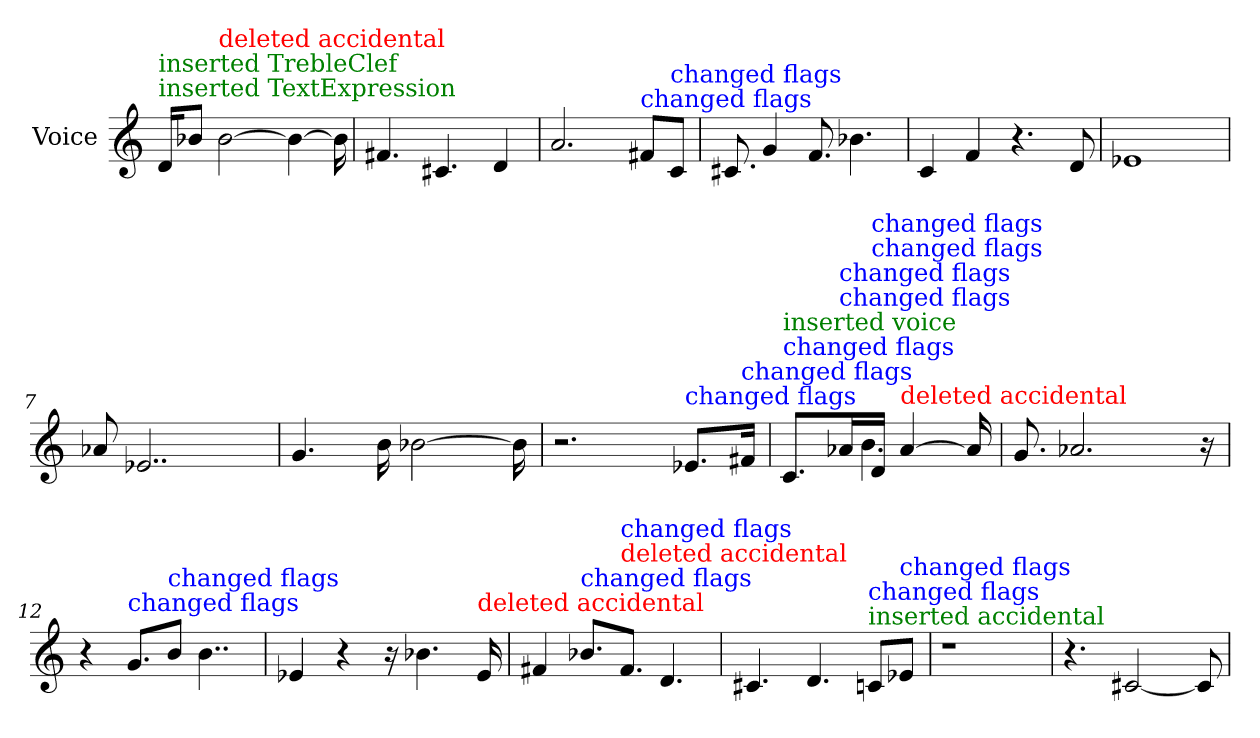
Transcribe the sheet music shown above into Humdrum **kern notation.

**kern
*part1
*staff1
*I"Voice
*I'Voice
*clefG2
=1
!LO:TX:color=#008000:t=inserted TextExpression
!LO:TX:color=#008000:t=inserted TrebleClef
16d/KL
8b-X/J
!LO:TX:color=#FF0000:t=deleted accidental
[>2b-i\
4b-\_
16b-\]
=2
4.f#X/
4.c#X/
4d/
=3
2.a/
!LO:TX:color=#0000FF:t=changed flags
8f#Xj/L
!LO:TX:color=#0000FF:t=changed flags
8cj/J
=4
8.c#X/
4g/
8.f/
4.b-X\
=5
4c/
4f/
4.r
8d/
=6
1e-X
=7
8a-X/
2..e-X/
=8
4.g/
16b\
[>2b-X\
16b-\]
!!LO:LB:g=z
=9
2.rcc
!LO:TX:color=#0000FF:t=changed flags
8.e-Xj/L
!LO:TX:color=#0000FF:t=changed flags
16f#Xj/Jk
=10
*^
!LO:TX:color=#0000FF:t=changed flags	!
!LO:TX:color=#008000:t=inserted voice	!
8.cj/L	4ryy
!LO:TX:color=#0000FF:t=changed flags	!
!LO:TX:color=#0000FF:t=changed flags	!
16a-Xj/L	.
!LO:TX:color=#0000FF:t=changed flags	!
!LO:TX:color=#0000FF:t=changed flags	!
16dj/JJ	4.bZ\
!LO:TX:color=#FF0000:t=deleted accidental	!
[<4a-i/	.
16a-/]	.
*v	*v
=11
8.g/
2.a-X/
16ra
=12
4r
!LO:TX:color=#0000FF:t=changed flags
8.gj/L
!LO:TX:color=#0000FF:t=changed flags
8bj/J
4..b\
=13
4e-X/
4r
16ra
4.b-X\
!LO:TX:color=#FF0000:t=deleted accidental
16e-i/
=14
4f#X/
!LO:TX:color=#0000FF:t=changed flags
8.b-Xj/L
!LO:TX:color=#FF0000:t=deleted accidental
!LO:TX:color=#0000FF:t=changed flags
8.f#j/J
4.d/
=15
4.c#X/
4.d/
!LO:TX:color=#008000:t=inserted accidental
!LO:TX:color=#0000FF:t=changed flags
8cnj/L
!LO:TX:color=#0000FF:t=changed flags
8e-Xj/J
!!LO:LB:g=z
=16
1rdd
=17
4.r
[<2c#X/
8c#/]
=
*-
